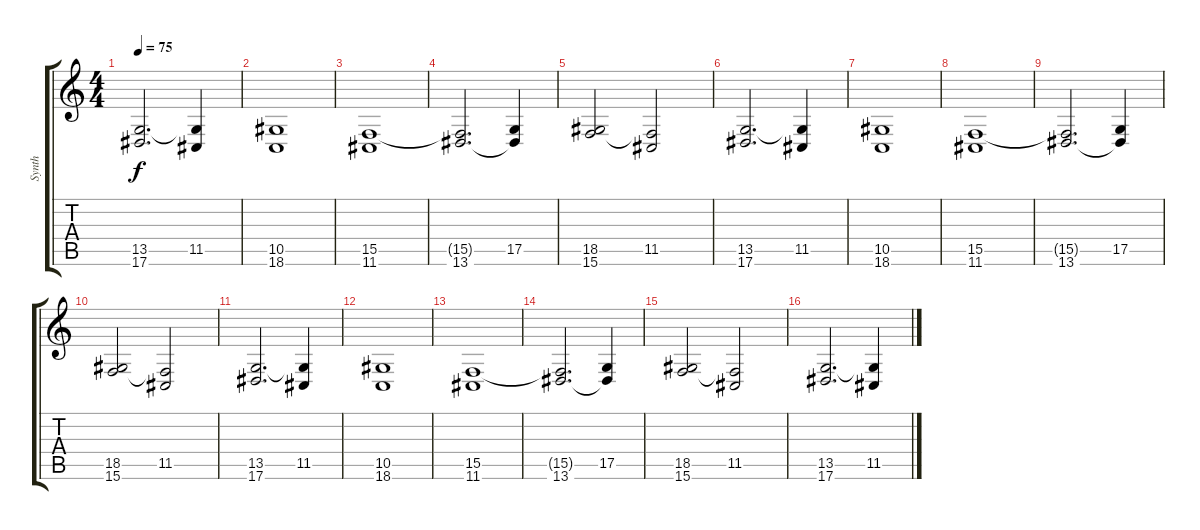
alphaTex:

\track ("Synth" "Synth") {instrument pad5bowed}
\staff {score tabs}
\tuning (E4 B3 G3 D3 D2 D2) {hide}
\ts (4 4)
\tempo 75
\clef g2
\ks c
(13.5 17.6).2{d dy f} (11.5 17.6{t}).4 |
(10.5 18.6).1 |
(15.5 11.6).1 |
(15.5{t} 13.6).2{d} (17.5 13.6{t}).4 |
(18.5 15.6).2 (11.5 15.6{t}).2 |
(13.5 17.6).2{d} (11.5 17.6{t}).4 |
(10.5 18.6).1 |
(15.5 11.6).1 |
(15.5{t} 13.6).2{d} (17.5 13.6{t}).4 |
(18.5 15.6).2 (11.5 15.6{t}).2 |
(13.5 17.6).2{d} (11.5 17.6{t}).4 |
(10.5 18.6).1 |
(15.5 11.6).1 |
(15.5{t} 13.6).2{d} (17.5 13.6{t}).4 |
(18.5 15.6).2 (11.5 15.6{t}).2 |
(13.5 17.6).2{d} (11.5 17.6{t}).4
